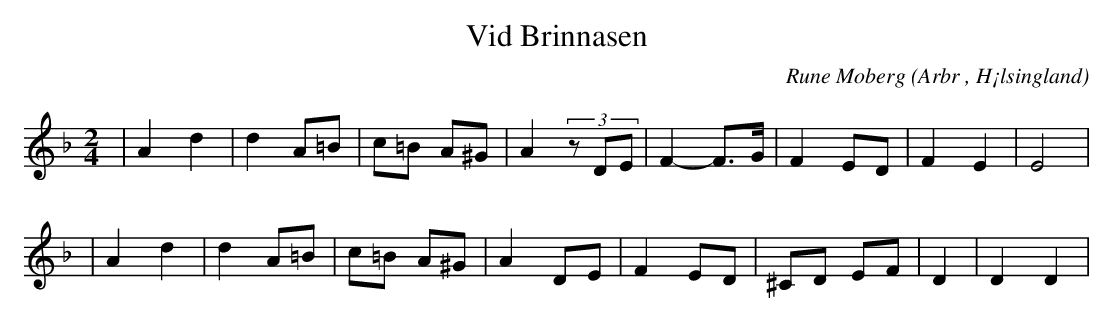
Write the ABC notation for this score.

X:1
T:Vid Brinnasen
C: Rune Moberg
O:Arbr , H¡lsingland
M:2/4
L:1/8
K:Dm
| A2 d2|d2 A=B|c=B A^G|A2 (3zDE| F2-F>G| F2 ED|F2 E2|E4|
| A2 d2|d2 A=B|c=B A^G|A2 DE|F2 ED|^CD EF| D2|D2 D2|
